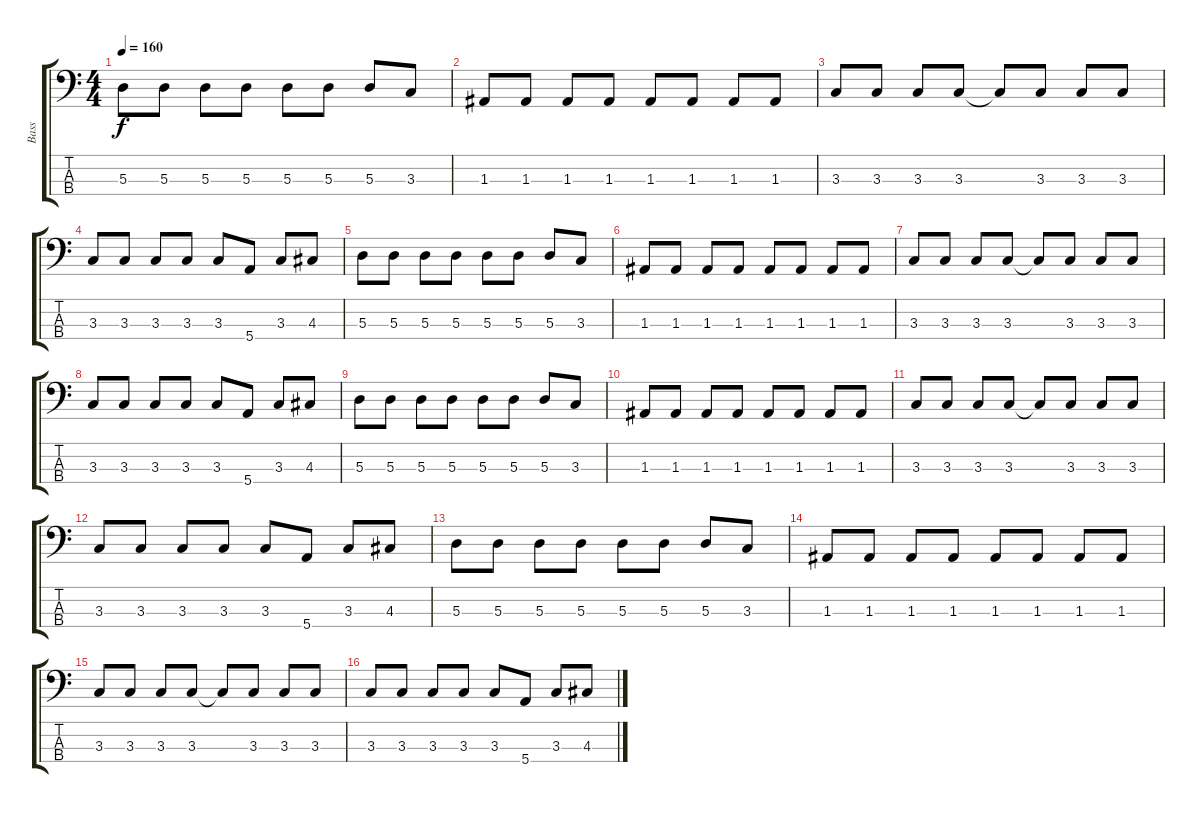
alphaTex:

\track ("Bass" "Bass") {instrument electricbasspick}
\staff {score tabs}
\tuning (G2 D2 A1 E1) {hide}
\ts (4 4)
\tempo 160
\clef f4
\ks c
5.3.8{dy f} 5.3.8 5.3.8 5.3.8 5.3.8 5.3.8 5.3.8 3.3.8 |
1.3.8 1.3.8 1.3.8 1.3.8 1.3.8 1.3.8 1.3.8 1.3.8 |
3.3.8 3.3.8 3.3.8 3.3.8 3.3{t}.8 3.3.8 3.3.8 3.3.8 |
3.3.8 3.3.8 3.3.8 3.3.8 3.3.8 5.4.8 3.3.8 4.3.8 |
5.3.8 5.3.8 5.3.8 5.3.8 5.3.8 5.3.8 5.3.8 3.3.8 |
1.3.8 1.3.8 1.3.8 1.3.8 1.3.8 1.3.8 1.3.8 1.3.8 |
3.3.8 3.3.8 3.3.8 3.3.8 3.3{t}.8 3.3.8 3.3.8 3.3.8 |
3.3.8 3.3.8 3.3.8 3.3.8 3.3.8 5.4.8 3.3.8 4.3.8 |
5.3.8 5.3.8 5.3.8 5.3.8 5.3.8 5.3.8 5.3.8 3.3.8 |
1.3.8 1.3.8 1.3.8 1.3.8 1.3.8 1.3.8 1.3.8 1.3.8 |
3.3.8 3.3.8 3.3.8 3.3.8 3.3{t}.8 3.3.8 3.3.8 3.3.8 |
3.3.8 3.3.8 3.3.8 3.3.8 3.3.8 5.4.8 3.3.8 4.3.8 |
5.3.8 5.3.8 5.3.8 5.3.8 5.3.8 5.3.8 5.3.8 3.3.8 |
1.3.8 1.3.8 1.3.8 1.3.8 1.3.8 1.3.8 1.3.8 1.3.8 |
3.3.8 3.3.8 3.3.8 3.3.8 3.3{t}.8 3.3.8 3.3.8 3.3.8 |
3.3.8 3.3.8 3.3.8 3.3.8 3.3.8 5.4.8 3.3.8 4.3.8
